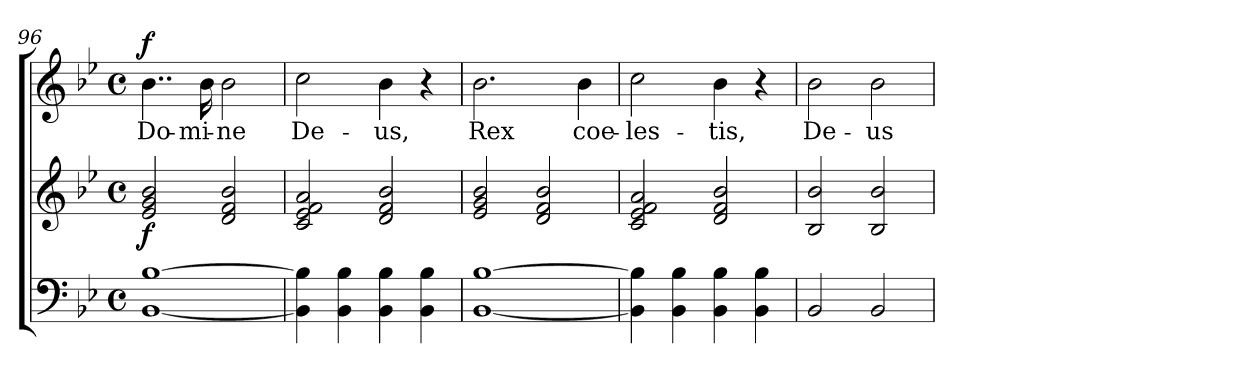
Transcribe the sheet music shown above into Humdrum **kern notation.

**kern	**kern	**dynam	**kern	**text	**dynam
*part2	*part2	*part2	*part1	*part1	*part1
*staff3	*staff2	*staff2/3	*staff1	*staff1	*staff1
*clefF4	*clefG2	*	*clefG2	*	*
*k[b-e-]	*k[b-e-]	*	*k[b-e-]	*	*
*B-:	*B-:	*	*B-:	*	*
*M4/4	*M4/4	*	*M4/4	*	*
*met(c)	*met(c)	*	*met(c)	*	*
=96	=96	=96	=96	=96	=96
!	!	!LO:DY:b	!	!LO:LY:b	!LO:DY:a
[1BB- [1B-	2e-/ 2g/ 2b-/	f	4..b-\	Do-	f
!	!	!	!	!LO:LY:b	!
.	.	.	16b-\	-mi-	.
!	!	!	!	!LO:LY:b	!
.	2d/ 2f/ 2b-/	.	2b-\	-ne	.
=97	=97	=97	=97	=97	=97
!	!	!	!	!LO:LY:b	!
4BB-\] 4B-\]	2c/ 2e-/ 2f/ 2a/	.	2cc\	De-	.
4BB-\ 4B-\	.	.	.	.	.
!	!	!	!	!LO:LY:b	!
4BB-\ 4B-\	2d/ 2f/ 2b-/	.	4b-\	-us,	.
4BB-\ 4B-\	.	.	4r	.	.
=98	=98	=98	=98	=98	=98
!	!	!	!	!LO:LY:b	!
[1BB- [1B-	2e-/ 2g/ 2b-/	.	2.b-\	Rex	.
.	2d/ 2f/ 2b-/	.	.	.	.
!	!	!	!	!LO:LY:b	!
.	.	.	4b-\	coe-	.
=99	=99	=99	=99	=99	=99
!	!	!	!	!LO:LY:b	!
4BB-\] 4B-\]	2c/ 2e-/ 2f/ 2a/	.	2cc\	-les-	.
4BB-\ 4B-\	.	.	.	.	.
!	!	!	!	!LO:LY:b	!
4BB-\ 4B-\	2d/ 2f/ 2b-/	.	4b-\	-tis,	.
4BB-\ 4B-\	.	.	4r	.	.
!!LO:PB:g=z
=100	=100	=100	=100	=100	=100
!	!	!	!	!LO:LY:b	!
2BB-/	2B-/ 2b-/	.	2b-\	De-	.
!	!	!	!	!LO:LY:b	!
2BB-/	2B-/ 2b-/	.	2b-\	-us	.
=	=	=	=	=	=
*-	*-	*-	*-	*-	*-
